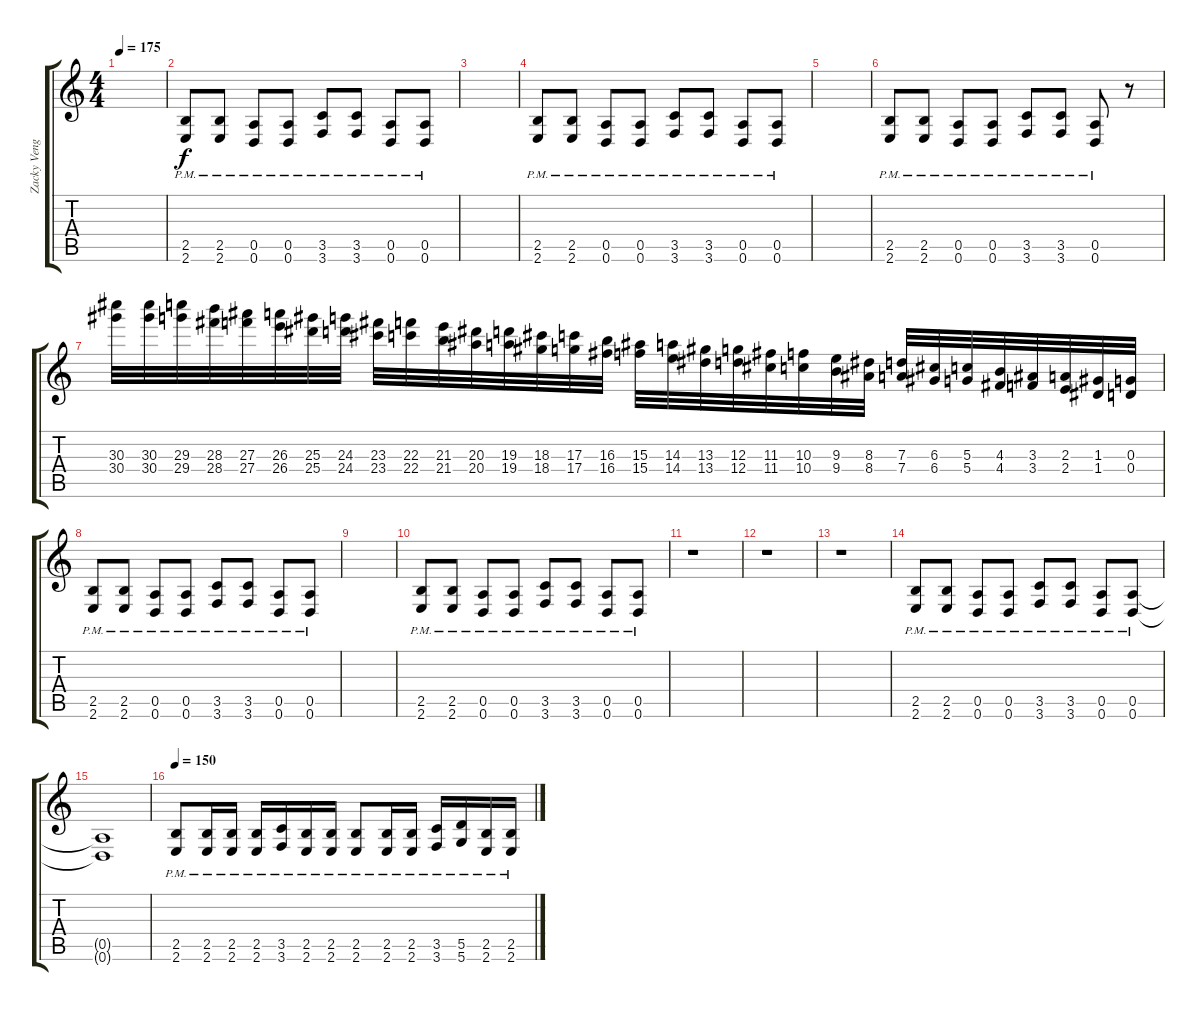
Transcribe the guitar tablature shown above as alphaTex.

\track ("Zacky Vengeance" "Zacky Veng") {instrument distortionguitar}
\staff {score tabs}
\tuning (E4 B3 G3 D3 A2 D2) {hide}
\ts (4 4)
\tempo 175
\clef g2
\ks c
|
(2.5{pm} 2.6{pm}).8{volume 16} (2.5{pm} 2.6{pm}).8 (0.5{pm} 0.6{pm}).8 (0.5{pm} 0.6{pm}).8 (3.5{pm} 3.6{pm}).8 (3.5{pm} 3.6{pm}).8 (0.5{pm} 0.6{pm}).8 (0.5{pm} 0.6{pm}).8 |
|
(2.5{pm} 2.6{pm}).8{volume 16 instrument distortionguitar} (2.5{pm} 2.6{pm}).8 (0.5{pm} 0.6{pm}).8 (0.5{pm} 0.6{pm}).8 (3.5{pm} 3.6{pm}).8 (3.5{pm} 3.6{pm}).8 (0.5{pm} 0.6{pm}).8 (0.5{pm} 0.6{pm}).8 |
|
(2.5{pm} 2.6{pm}).8{volume 16} (2.5{pm} 2.6{pm}).8 (0.5{pm} 0.6{pm}).8 (0.5{pm} 0.6{pm}).8 (3.5{pm} 3.6{pm}).8 (3.5{pm} 3.6{pm}).8 (0.5{pm} 0.6{pm}).8 r.8 |
(30.3 30.4).32{instrument guitarharmonics} (30.3 30.4).32 (29.3 29.4).32 (28.3 28.4).32 (27.3 27.4).32 (26.3 26.4).32 (25.3 25.4).32 (24.3 24.4).32 (23.3 23.4).32 (22.3 22.4).32 (21.3 21.4).32 (20.3 20.4).32 (19.3 19.4).32 (18.3 18.4).32 (17.3 17.4).32 (16.3 16.4).32 (15.3 15.4).32 (14.3 14.4).32 (13.3 13.4).32 (12.3 12.4).32 (11.3 11.4).32 (10.3 10.4).32 (9.3 9.4).32 (8.3 8.4).32 (7.3 7.4).32 (6.3 6.4).32 (5.3 5.4).32 (4.3 4.4).32 (3.3 3.4).32 (2.3 2.4).32 (1.3 1.4).32 (0.3 0.4).32 |
(2.5{pm} 2.6{pm}).8{volume 16 instrument distortionguitar} (2.5{pm} 2.6{pm}).8 (0.5{pm} 0.6{pm}).8 (0.5{pm} 0.6{pm}).8 (3.5{pm} 3.6{pm}).8 (3.5{pm} 3.6{pm}).8 (0.5{pm} 0.6{pm}).8 (0.5{pm} 0.6{pm}).8 |
|
(2.5{pm} 2.6{pm}).8{volume 16 instrument distortionguitar} (2.5{pm} 2.6{pm}).8 (0.5{pm} 0.6{pm}).8 (0.5{pm} 0.6{pm}).8 (3.5{pm} 3.6{pm}).8 (3.5{pm} 3.6{pm}).8 (0.5{pm} 0.6{pm}).8 (0.5{pm} 0.6{pm}).8 |
r.1 |
r.1 |
r.1 |
(2.5{pm} 2.6{pm}).8{volume 16} (2.5{pm} 2.6{pm}).8 (0.5{pm} 0.6{pm}).8 (0.5{pm} 0.6{pm}).8 (3.5{pm} 3.6{pm}).8 (3.5{pm} 3.6{pm}).8 (0.5{pm} 0.6{pm}).8 (0.5{pm} 0.6{pm}).8 |
(0.5{t} 0.6{t}).1 |
\tempo 150
(2.5{pm} 2.6{pm}).8 (2.5{pm} 2.6{pm}).16 (2.5{pm} 2.6{pm}).16 (2.5{pm} 2.6{pm}).16 (3.5{pm} 3.6{pm}).16 (2.5{pm} 2.6{pm}).16 (2.5{pm} 2.6{pm}).16 (2.5{pm} 2.6{pm}).8 (2.5{pm} 2.6{pm}).16 (2.5{pm} 2.6{pm}).16 (3.5{pm} 3.6{pm}).16 (5.5{pm} 5.6{pm}).16 (2.5{pm} 2.6{pm}).16 (2.5{pm} 2.6{pm}).16
